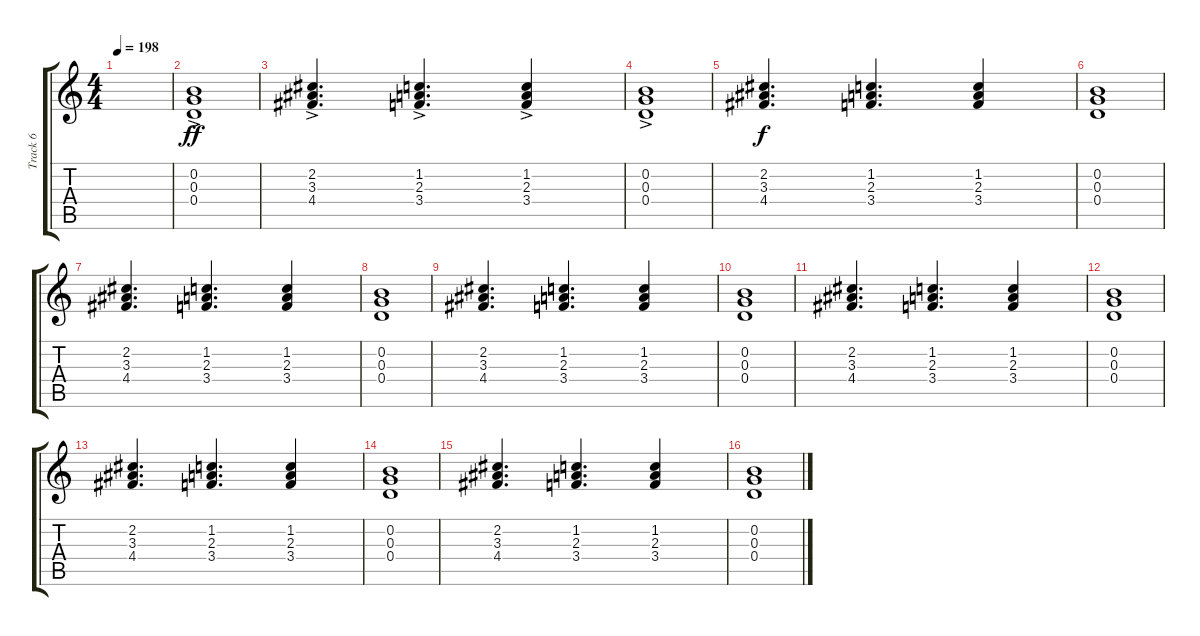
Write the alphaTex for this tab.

\track ("Track 6" "Track 6") {instrument overdrivenguitar}
\staff {score tabs}
\tuning (E4 B3 G3 D3 A2 E2) {hide}
\ts (4 4)
\tempo 198
\clef g2
\ks c
|
(0.2 0.3 0.4{ac}).1{dy ff} |
(2.2 3.3 4.4{ac}).4{d} (1.2 2.3 3.4{ac}).4{d} (1.2 2.3 3.4{ac}).4 |
(0.2 0.3 0.4{ac}).1 |
(2.2 3.3 4.4).4{d dy f} (1.2 2.3 3.4).4{d} (1.2 2.3 3.4).4 |
(0.2 0.3 0.4).1 |
(2.2 3.3 4.4).4{d} (1.2 2.3 3.4).4{d} (1.2 2.3 3.4).4 |
(0.2 0.3 0.4).1 |
(2.2 3.3 4.4).4{d} (1.2 2.3 3.4).4{d} (1.2 2.3 3.4).4 |
(0.2 0.3 0.4).1 |
(2.2 3.3 4.4).4{d} (1.2 2.3 3.4).4{d} (1.2 2.3 3.4).4 |
(0.2 0.3 0.4).1 |
(2.2 3.3 4.4).4{d} (1.2 2.3 3.4).4{d} (1.2 2.3 3.4).4 |
(0.2 0.3 0.4).1 |
(2.2 3.3 4.4).4{d} (1.2 2.3 3.4).4{d} (1.2 2.3 3.4).4 |
(0.2 0.3 0.4).1
